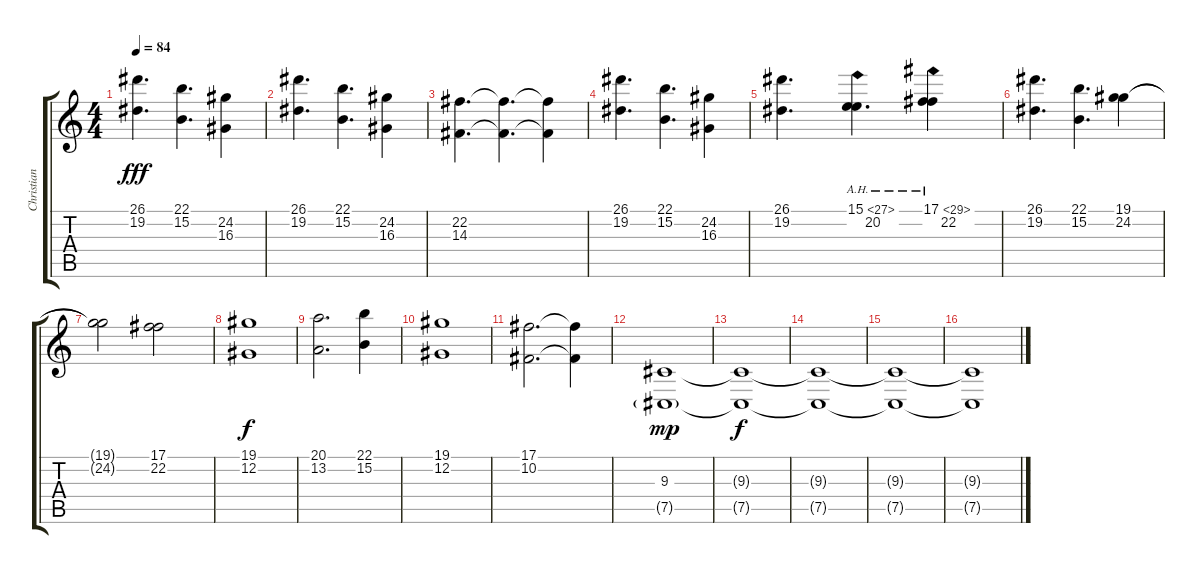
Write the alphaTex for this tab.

\track ("Christian Kretschmar" "Christian ") {instrument stringensemble2}
\staff {score tabs}
\tuning (Db4 Ab3 E3 B2 Gb2 Db2) {hide}
\ts (4 4)
\tempo 84
\clef g2
\ks c
(26.1 19.2).4{d dy fff} (22.1 15.2).4{d} (24.2 16.3).4 |
(26.1 19.2).4{d} (22.1 15.2).4{d} (24.2 16.3).4 |
(22.2 14.3).4{d} (22.2{t} 14.3{t}).4{d} (22.2{t} 14.3{t}).4 |
(26.1 19.2).4{d} (22.1 15.2).4{d} (24.2 16.3).4 |
(26.1 19.2).4{d} (15.1{ah 12} 20.2).4{d} (17.1{ah 12} 22.2).4 |
(26.1 19.2).4{d} (22.1 15.2).4{d} (19.1 24.2).4 |
(19.1{t} 24.2{t}).2 (17.1 22.2).2 |
(19.1 12.2).1{dy f volume 12} |
(20.1 13.2).2{d} (22.1 15.2).4 |
(19.1 12.2).1 |
(17.1 10.2).2{d} (17.1{t} 10.2{t}).4 |
(9.3 7.5{g}).1{dy mp} |
(9.3{t} 7.5{t}).1{dy f volume 0} |
(9.3{t} 7.5{t}).1 |
(9.3{t} 7.5{t}).1 |
(9.3{t} 7.5{t}).1
